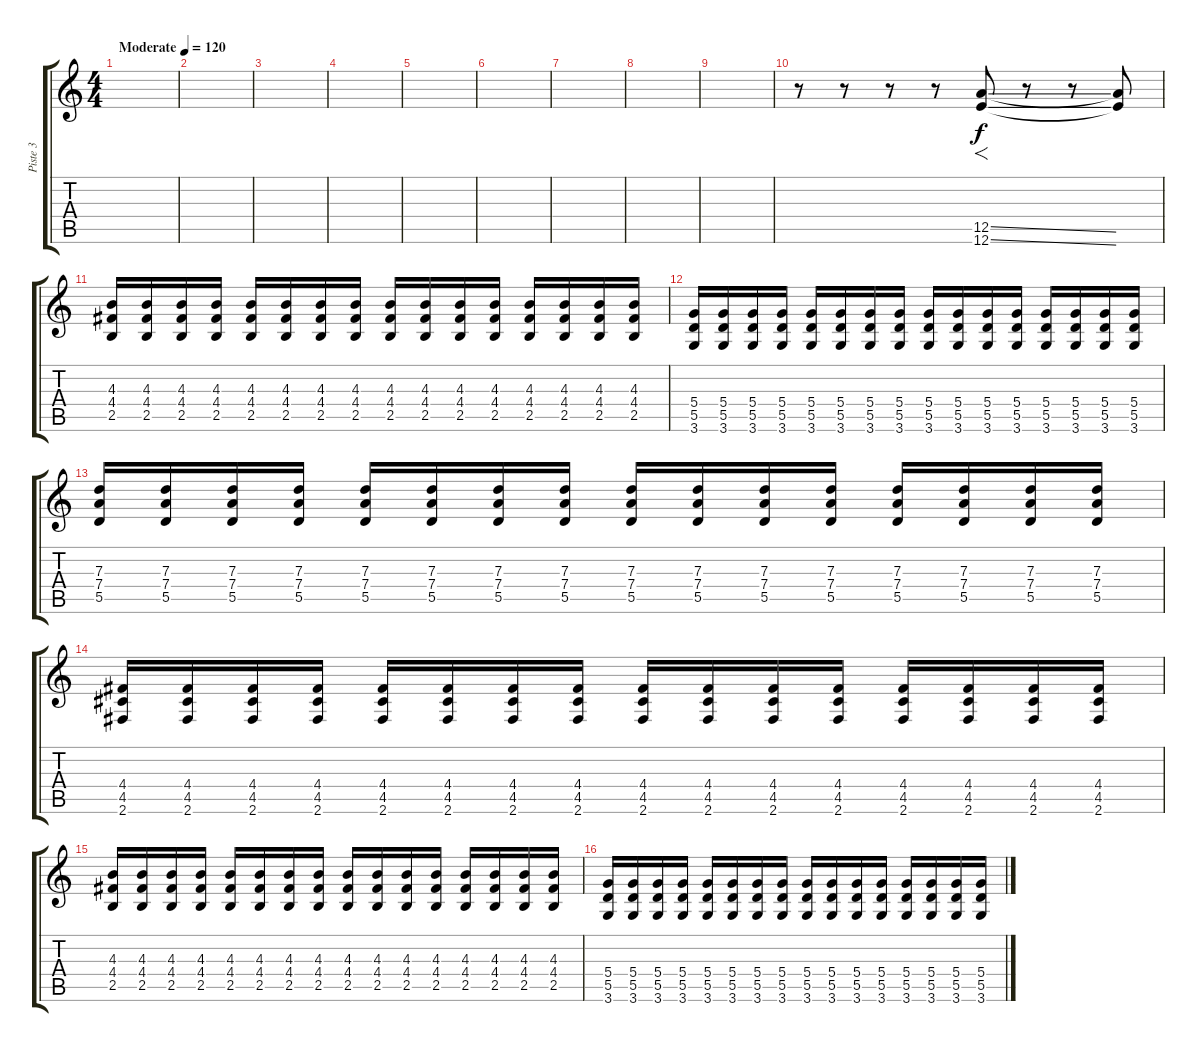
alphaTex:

\track ("Piste 3" "Piste 3") {instrument distortionguitar}
\staff {score tabs}
\tuning (E4 B3 G3 D3 A2 E2) {hide}
\ts (4 4)
\tempo (120 "Moderate")
\clef g2
\ks c
|
|
|
|
|
|
|
|
|
r.8 r.8 r.8 r.8 (12.5{ss} 12.6{ss}).8{f} r.8 r.8 (12.5{t} 12.6{t}).8 |
(4.3 4.4 2.5).16 (4.3 4.4 2.5).16 (4.3 4.4 2.5).16 (4.3 4.4 2.5).16 (4.3 4.4 2.5).16 (4.3 4.4 2.5).16 (4.3 4.4 2.5).16 (4.3 4.4 2.5).16 (4.3 4.4 2.5).16 (4.3 4.4 2.5).16 (4.3 4.4 2.5).16 (4.3 4.4 2.5).16 (4.3 4.4 2.5).16 (4.3 4.4 2.5).16 (4.3 4.4 2.5).16 (4.3 4.4 2.5).16 |
(5.4 5.5 3.6).16 (5.4 5.5 3.6).16 (5.4 5.5 3.6).16 (5.4 5.5 3.6).16 (5.4 5.5 3.6).16 (5.4 5.5 3.6).16 (5.4 5.5 3.6).16 (5.4 5.5 3.6).16 (5.4 5.5 3.6).16 (5.4 5.5 3.6).16 (5.4 5.5 3.6).16 (5.4 5.5 3.6).16 (5.4 5.5 3.6).16 (5.4 5.5 3.6).16 (5.4 5.5 3.6).16 (5.4 5.5 3.6).16 |
(7.3 7.4 5.5).16 (7.3 7.4 5.5).16 (7.3 7.4 5.5).16 (7.3 7.4 5.5).16 (7.3 7.4 5.5).16 (7.3 7.4 5.5).16 (7.3 7.4 5.5).16 (7.3 7.4 5.5).16 (7.3 7.4 5.5).16 (7.3 7.4 5.5).16 (7.3 7.4 5.5).16 (7.3 7.4 5.5).16 (7.3 7.4 5.5).16 (7.3 7.4 5.5).16 (7.3 7.4 5.5).16 (7.3 7.4 5.5).16 |
(4.4 4.5 2.6).16 (4.4 4.5 2.6).16 (4.4 4.5 2.6).16 (4.4 4.5 2.6).16 (4.4 4.5 2.6).16 (4.4 4.5 2.6).16 (4.4 4.5 2.6).16 (4.4 4.5 2.6).16 (4.4 4.5 2.6).16 (4.4 4.5 2.6).16 (4.4 4.5 2.6).16 (4.4 4.5 2.6).16 (4.4 4.5 2.6).16 (4.4 4.5 2.6).16 (4.4 4.5 2.6).16 (4.4 4.5 2.6).16 |
(4.3 4.4 2.5).16 (4.3 4.4 2.5).16 (4.3 4.4 2.5).16 (4.3 4.4 2.5).16 (4.3 4.4 2.5).16 (4.3 4.4 2.5).16 (4.3 4.4 2.5).16 (4.3 4.4 2.5).16 (4.3 4.4 2.5).16 (4.3 4.4 2.5).16 (4.3 4.4 2.5).16 (4.3 4.4 2.5).16 (4.3 4.4 2.5).16 (4.3 4.4 2.5).16 (4.3 4.4 2.5).16 (4.3 4.4 2.5).16 |
(5.4 5.5 3.6).16 (5.4 5.5 3.6).16 (5.4 5.5 3.6).16 (5.4 5.5 3.6).16 (5.4 5.5 3.6).16 (5.4 5.5 3.6).16 (5.4 5.5 3.6).16 (5.4 5.5 3.6).16 (5.4 5.5 3.6).16 (5.4 5.5 3.6).16 (5.4 5.5 3.6).16 (5.4 5.5 3.6).16 (5.4 5.5 3.6).16 (5.4 5.5 3.6).16 (5.4 5.5 3.6).16 (5.4 5.5 3.6).16
